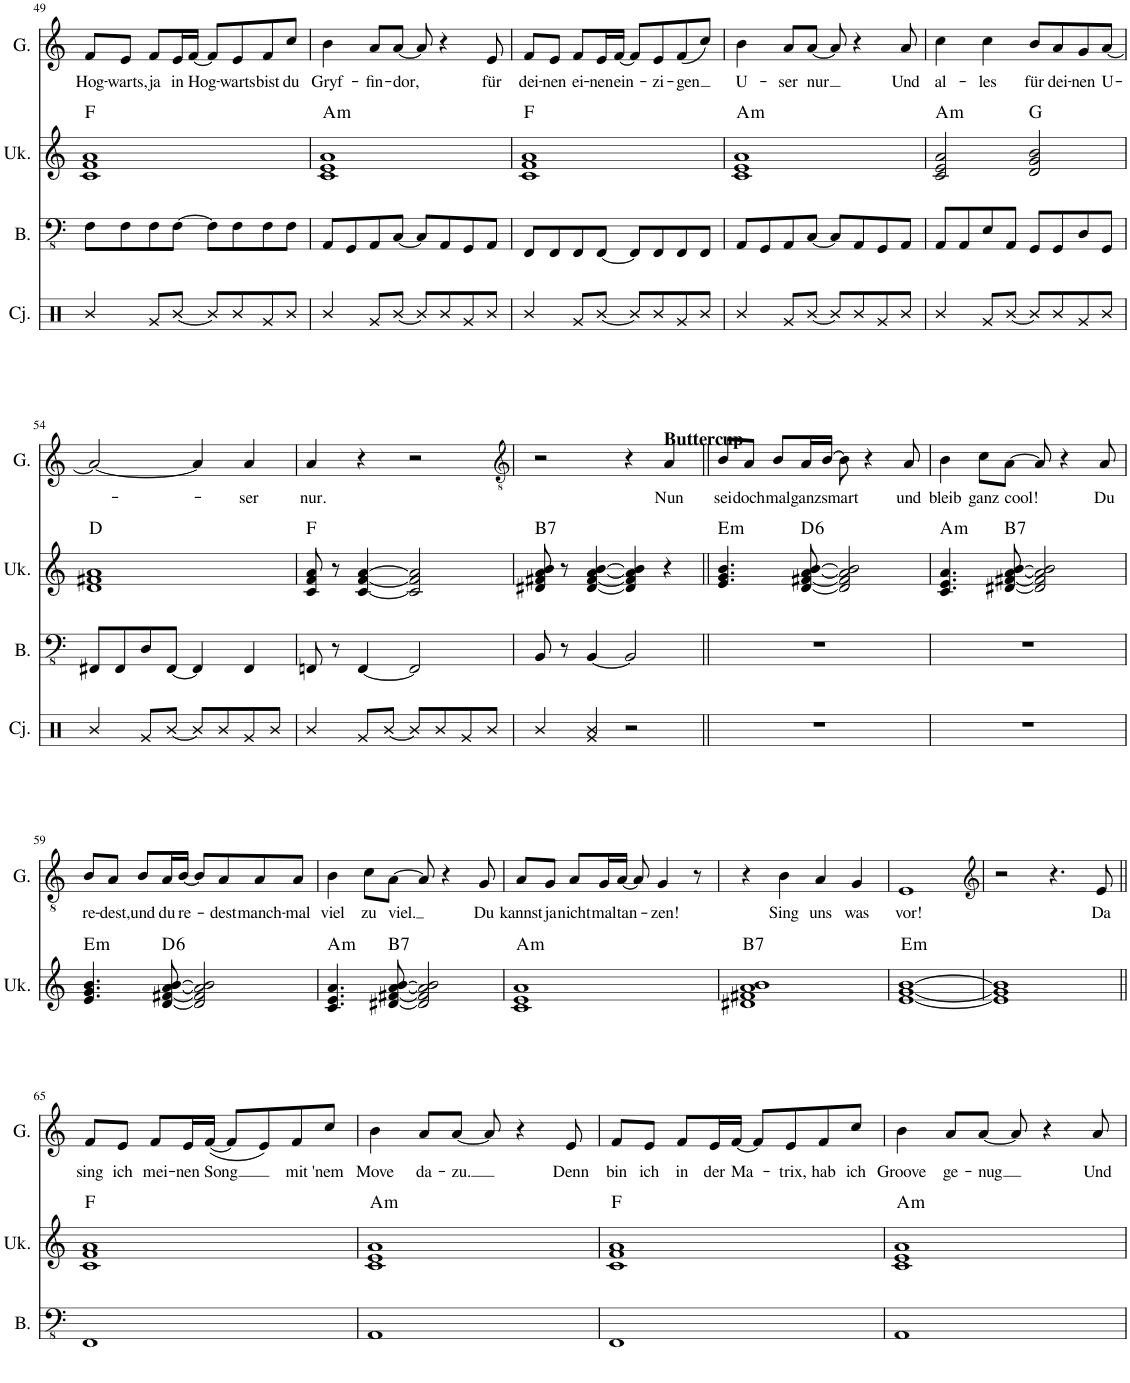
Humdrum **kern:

**kern	**kern	**harte	**kern	**text
*part3	*part2	*part2	*part1	*part1
*staff3	*staff2	*	*staff1	*staff1
*I"(Kontra-)Bass (Klavier, links)	*I"Ukulele (Klavier, rechts)	*	*I"Gesang	*
*I'B.	*I'Uk.	*	*I'G.	*
!!LO:PB:g=z
*clefFv4	*clefG2	*	*clefG2	*
*k[]	*k[]	*	*k[]	*
*M4/4	*M4/4	*	*M4/4	*
*met(c)	*met(c)	*	*met(c)	*
=49	=49	=49	=49	=49
!	!	!	!	!LO:LY:b
8FF\L	1c 1f 1a	F:maj	8f/L	Hog-
!	!	!	!	!LO:LY:b
8FF\	.	.	8e/J	-warts,
!	!	!	!	!LO:LY:b
8FF\	.	.	8f/L	ja
!	!	!	!	!LO:LY:b
[8FF\J	.	.	16e/L	in
!	!	!	!	!LO:LY:b
.	.	.	[16f/JJ	Hog-
8FF\L]	.	.	8f/L]	.
!	!	!	!	!LO:LY:b
8FF\	.	.	8e/	-warts
!	!	!	!	!LO:LY:b
8FF\	.	.	8f/	bist
!	!	!	!	!LO:LY:b
8FF\J	.	.	8cc/J	du
=50	=50	=50	=50	=50
!	!	!LO:H:kt=m	!	!LO:LY:b
8AAA/L	1c 1e 1a	A:min	4b\	Gryf-
8GGG/	.	.	.	.
!	!	!	!	!LO:LY:b
8AAA/	.	.	8a/L	-fin-
!	!	!	!	!LO:LY:b
[8CC/J	.	.	[8a/J	-dor,
8CC/L]	.	.	8a/]	.
8AAA/	.	.	4r	.
8GGG/	.	.	.	.
!	!	!	!	!LO:LY:b
8AAA/J	.	.	8e/	für
=51	=51	=51	=51	=51
!	!	!	!	!LO:LY:b
8FFF/L	1c 1f 1a	F:maj	8f/L	dei-
!	!	!	!	!LO:LY:b
8FFF/	.	.	8e/J	-nen
!	!	!	!	!LO:LY:b
8FFF/	.	.	8f/L	ei-
!	!	!	!	!LO:LY:b
[8FFF/J	.	.	16e/L	-nen
!	!	!	!	!LO:LY:b
.	.	.	[16f/JJ	ein-
8FFF/L]	.	.	8f/L]	.
!	!	!	!	!LO:LY:b
8FFF/	.	.	8e/	-zi-
!	!	!	!	!LO:LY:b
8FFF/	.	.	(8f/	-gen
8FFF/J	.	.	8cc/J)	.
=52	=52	=52	=52	=52
!	!	!LO:H:kt=m	!	!LO:LY:b
8AAA/L	1c 1e 1a	A:min	4b\	U-
8GGG/	.	.	.	.
!	!	!	!	!LO:LY:b
8AAA/	.	.	8a/L	-ser
!	!	!	!	!LO:LY:b
[8CC/J	.	.	[8a/J	nur
8CC/L]	.	.	8a/]	.
8AAA/	.	.	4r	.
8GGG/	.	.	.	.
!	!	!	!	!LO:LY:b
8AAA/J	.	.	8a/	Und
=53	=53	=53	=53	=53
!	!	!LO:H:kt=m	!	!LO:LY:b
8AAA/L	2c/ 2e/ 2a/	A:min	4cc\	al-
8AAA/	.	.	.	.
!	!	!	!	!LO:LY:b
8EE/	.	.	4cc\	-les
8AAA/J	.	.	.	.
!	!	!	!	!LO:LY:b
8GGG/L	2d/ 2g/ 2b/	G:maj	8b/L	für
!	!	!	!	!LO:LY:b
8GGG/	.	.	8a/	dei-
!	!	!	!	!LO:LY:b
8DD/	.	.	8g/	-nen
!	!	!	!	!LO:LY:b
8GGG/J	.	.	[8a/J	U-
!!LO:LB:g=z
=54	=54	=54	=54	=54
8FFF#X/L	1d 1f#X 1a	D:maj	2a/_	.
8FFF#/	.	.	.	.
8DD/	.	.	.	.
[8FFF#/J	.	.	.	.
4FFF#/]	.	.	4a/]	.
!	!	!	!	!LO:LY:b
4FFF#/	.	.	4a/	-ser
=55	=55	=55	=55	=55
!	!	!	!	!LO:LY:b
8FFFn/	8c/ 8f/ 8a/	F:maj	4a/	nur.
8r	8r	.	.	.
[4FFF/	[4c/ [4f/ [4a/	.	4r	.
2FFF/]	2c/] 2f/] 2a/]	.	2r	.
=56	=56	=56	=56	=56
*	*	*	*clefGv2	*
!	!	!LO:H:kt=7	!	!
8BBB/	8d#X/ 8f#X/ 8a/ 8b/	B:7	2r	.
8r	8r	.	.	.
[4BBB/	[4d#/ [4f#/ [4a/ [4b/	.	.	.
2BBB/]	4d#/] 4f#/] 4a/] 4b/]	.	4r	.
!	!	!	!LO:TX:a:B:t=Buttercup	!
!	!	!	!	!LO:LY:b
.	4r	.	4A/	Nun
=57||	=57||	=57||	=57||	=57||
!	!	!LO:H:kt=m	!	!LO:LY:b
1r	4.e/ 4.g/ 4.b/	E:min	8B/L	sei
!	!	!	!	!LO:LY:b
.	.	.	8A/J	doch
!	!	!	!	!LO:LY:b
.	.	.	8B/L	mal
!	!	!LO:H:kt=6	!	!LO:LY:b
.	[8d/ [8f#X/ [8a/ [8b/	D:maj6	16A/L	ganz
!	!	!	!	!LO:LY:b
.	.	.	[16B/JJ	smart
.	2d/] 2f#/] 2a/] 2b/]	.	8B\]	.
.	.	.	4r	.
!	!	!	!	!LO:LY:b
.	.	.	8A/	und
=58	=58	=58	=58	=58
!	!	!LO:H:kt=m	!	!LO:LY:b
1r	4.c/ 4.e/ 4.a/	A:min	4B\	bleib
!	!	!	!	!LO:LY:b
.	.	.	8c\L	ganz
!	!	!LO:H:kt=7	!	!LO:LY:b
.	[8d#X/ [8f#X/ [8a/ [8b/	B:7	[8A\J	cool!
.	2d#/] 2f#/] 2a/] 2b/]	.	8A/]	.
.	.	.	4r	.
!	!	!	!	!LO:LY:b
.	.	.	8A/	Du
!!LO:LB:g=z
=59	=59	=59	=59	=59
!	!	!LO:H:kt=m	!	!LO:LY:b
1r	4.e/ 4.g/ 4.b/	E:min	8B/L	re-
!	!	!	!	!LO:LY:b
.	.	.	8A/J	-dest,
!	!	!	!	!LO:LY:b
.	.	.	8B/L	und
!	!	!LO:H:kt=6	!	!LO:LY:b
.	[8d/ [8f#X/ [8a/ [8b/	D:maj6	16A/L	du
!	!	!	!	!LO:LY:b
.	.	.	[16B/JJ	re-
.	2d/] 2f#/] 2a/] 2b/]	.	8B/L]	.
!	!	!	!	!LO:LY:b
.	.	.	8A/	-dest
!	!	!	!	!LO:LY:b
.	.	.	8A/	manch-
!	!	!	!	!LO:LY:b
.	.	.	8A/J	-mal
=60	=60	=60	=60	=60
!	!	!LO:H:kt=m	!	!LO:LY:b
1r	4.c/ 4.e/ 4.a/	A:min	4B\	viel
!	!	!	!	!LO:LY:b
.	.	.	8c\L	zu
!	!	!LO:H:kt=7	!	!LO:LY:b
.	[8d#X/ [8f#X/ [8a/ [8b/	B:7	[8A\J	viel.
.	2d#/] 2f#/] 2a/] 2b/]	.	8A/]	.
.	.	.	4r	.
!	!	!	!	!LO:LY:b
.	.	.	8G/	Du
=61	=61	=61	=61	=61
!	!	!LO:H:kt=m	!	!LO:LY:b
1r	1c 1e 1a	A:min	8A/L	kannst
!	!	!	!	!LO:LY:b
.	.	.	8G/J	ja
!	!	!	!	!LO:LY:b
.	.	.	8A/L	nicht
!	!	!	!	!LO:LY:b
.	.	.	16G/L	mal
!	!	!	!	!LO:LY:b
.	.	.	[16A/JJ	tan-
.	.	.	8A/]	.
!	!	!	!	!LO:LY:b
.	.	.	4G/	-zen!
.	.	.	8r	.
=62	=62	=62	=62	=62
!	!	!LO:H:kt=7	!	!
1r	1d#X 1f#X 1a 1b	B:7	4r	.
!	!	!	!	!LO:LY:b
.	.	.	4B\	Sing
!	!	!	!	!LO:LY:b
.	.	.	4A/	uns
!	!	!	!	!LO:LY:b
.	.	.	4G/	was
=63	=63	=63	=63	=63
!	!	!LO:H:kt=m	!	!LO:LY:b
1r	[1e [1g [1b	E:min	1E	vor!
=64	=64	=64	=64	=64
*	*	*	*clefG2	*
1r	1e] 1g] 1b]	.	2r	.
.	.	.	4.r	.
!	!	!	!	!LO:LY:b
.	.	.	8e/	Da
!!LO:LB:g=z
=65||	=65||	=65||	=65||	=65||
!	!	!	!	!LO:LY:b
1FFF	1c 1f 1a	F:maj	8f/L	sing
!	!	!	!	!LO:LY:b
.	.	.	8e/J	ich
!	!	!	!	!LO:LY:b
.	.	.	8f/L	mei-
!	!	!	!	!LO:LY:b
.	.	.	16e/L	-nen
!	!	!	!	!LO:LY:b
.	.	.	([16f/JJ	Song
.	.	.	8f/L]	.
.	.	.	8e/)	.
!	!	!	!	!LO:LY:b
.	.	.	8f/	mit
!	!	!	!	!LO:LY:b
.	.	.	8cc/J	'nem
=66	=66	=66	=66	=66
!	!	!LO:H:kt=m	!	!LO:LY:b
1AAA	1c 1e 1a	A:min	4b\	Move
!	!	!	!	!LO:LY:b
.	.	.	8a/L	da-
!	!	!	!	!LO:LY:b
.	.	.	[8a/J	-zu.
.	.	.	8a/]	.
.	.	.	4r	.
!	!	!	!	!LO:LY:b
.	.	.	8e/	Denn
=67	=67	=67	=67	=67
!	!	!	!	!LO:LY:b
1FFF	1c 1f 1a	F:maj	8f/L	bin
!	!	!	!	!LO:LY:b
.	.	.	8e/J	ich
!	!	!	!	!LO:LY:b
.	.	.	8f/L	in
!	!	!	!	!LO:LY:b
.	.	.	16e/L	der
!	!	!	!	!LO:LY:b
.	.	.	[16f/JJ	Ma-
.	.	.	8f/L]	.
!	!	!	!	!LO:LY:b
.	.	.	8e/	-trix,
!	!	!	!	!LO:LY:b
.	.	.	8f/	hab
!	!	!	!	!LO:LY:b
.	.	.	8cc/J	ich
=68	=68	=68	=68	=68
!	!	!LO:H:kt=m	!	!LO:LY:b
1AAA	1c 1e 1a	A:min	4b\	Groove
!	!	!	!	!LO:LY:b
.	.	.	8a/L	ge-
!	!	!	!	!LO:LY:b
.	.	.	[8a/J	-nug
.	.	.	8a/]	.
.	.	.	4r	.
!	!	!	!	!LO:LY:b
.	.	.	8a/	Und
=	=	=	=	=
*-	*-	*-	*-	*-
